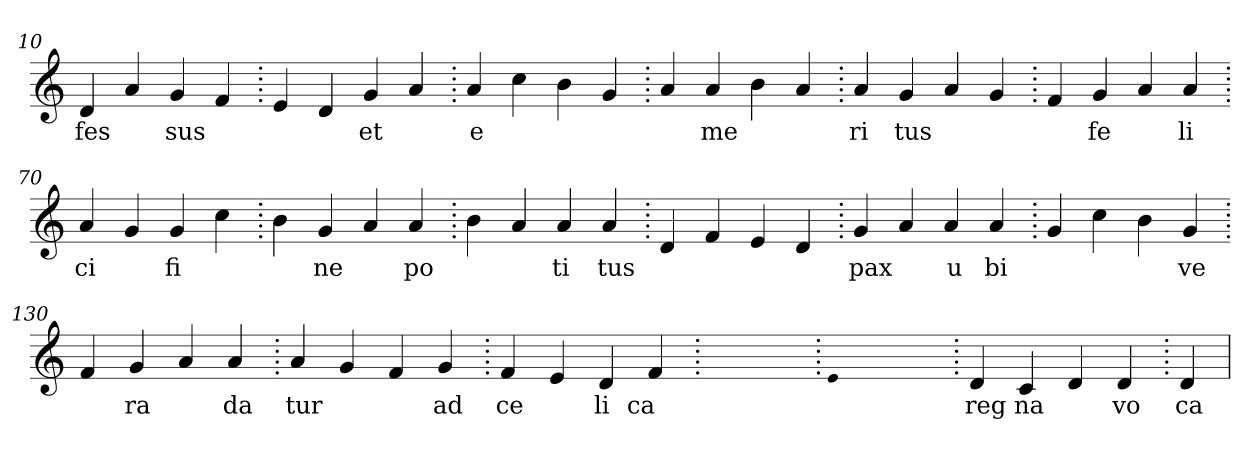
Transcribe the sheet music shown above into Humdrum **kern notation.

**kern	**text
*part1	*part1
*staff1	*staff1
*clefG2	*
=10.	=10.
4d	fes
4a	.
4g	sus
4f	.
=20.	=20.
4e	.
4d	.
4g	et
4a	.
=30.	=30.
4a	e
4cc	.
4b	.
4g	.
=40.	=40.
4a	.
4a	me
4b	.
4a	.
=50.	=50.
4a	ri
4g	tus
4a	.
4g	.
=60.	=60.
4f	.
4g	fe
4a	.
4a	li
=70.	=70.
4a	ci
4g	.
4g	fi
4cc	.
=80.	=80.
4b	.
4g	ne
4a	.
4a	po
=90.	=90.
4b	.
4a	.
4a	ti
4a	tus
=100.	=100.
4d	.
4f	.
4e	.
4d	.
=110.	=110.
4g	pax
4a	.
4a	u
4a	bi
=120.	=120.
4g	.
4cc	.
4b	.
4g	ve
=130.	=130.
4f	.
4g	ra
4a	.
4a	da
=140.	=140.
4a	tur
4g	.
4f	.
4g	ad
=150.	=150.
4f	ce
4e	.
4d	li
4f	ca
=160.	=160.
1ryy	.
=160.	=160.
qqe	.
1ryy	.
=160.	=160.
4d	reg
4c	na
4d	.
4d	vo
=170.	=170.
4d	ca
=	=
*-	*-
